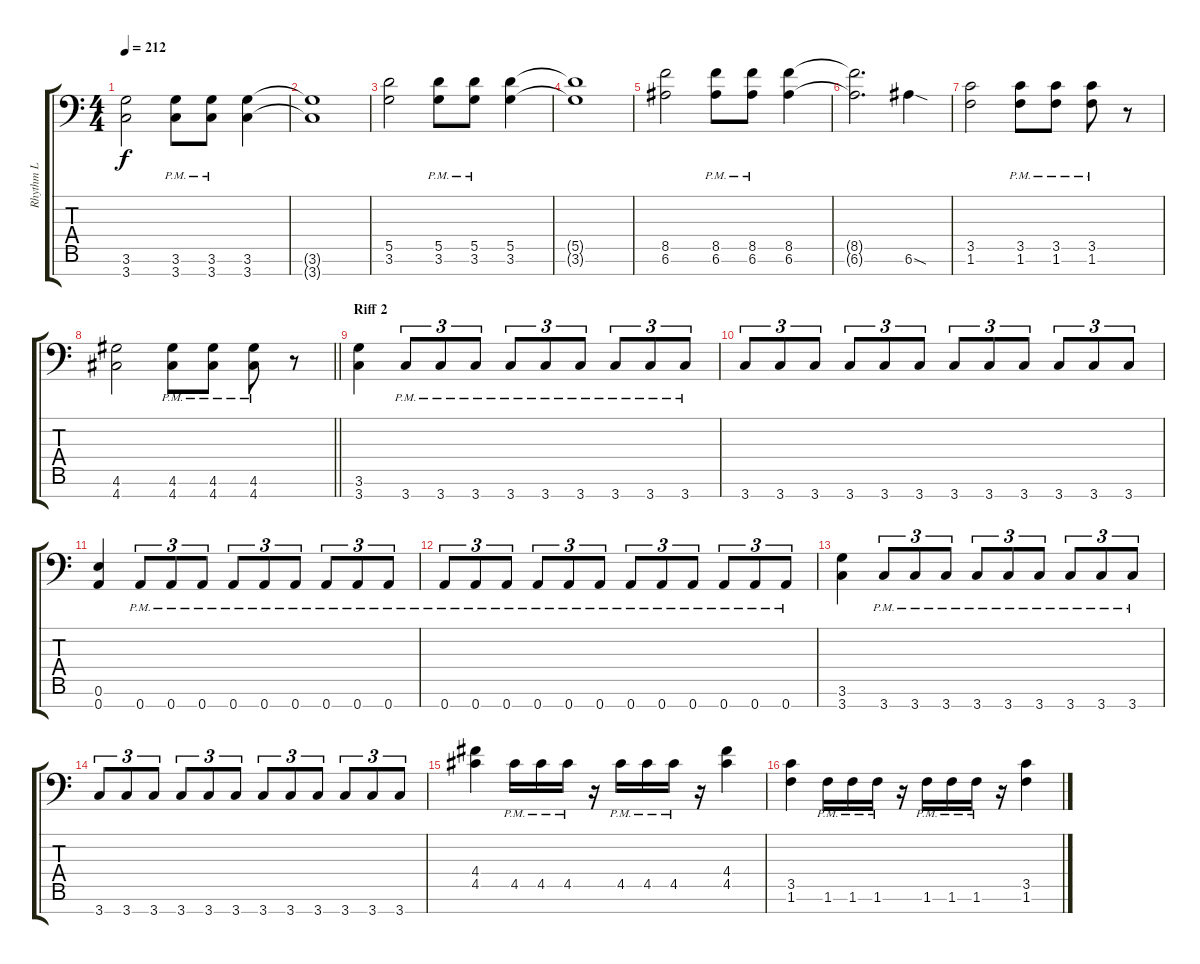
\track ("Rhythm L" "Rhythm L") {instrument distortionguitar}
\staff {score tabs}
\tuning (E4 B3 G3 D3 A2 E2 A1) {hide}
\ts (4 4)
\tempo 212
\clef f4
\ks c
(3.6 3.7).2{dy f} (3.6{pm} 3.7{pm}).8 (3.6{pm} 3.7{pm}).8 (3.6 3.7).4 |
(3.6{t} 3.7{t}).1 |
(5.5 3.6).2 (5.5{pm} 3.6{pm}).8 (5.5{pm} 3.6{pm}).8 (5.5 3.6).4 |
(5.5{t} 3.6{t}).1 |
(8.5 6.6).2 (8.5{pm} 6.6{pm}).8 (8.5{pm} 6.6{pm}).8 (8.5 6.6).4 |
(8.5{t} 6.6{t}).2{d} 6.6{sod}.4 |
(3.5 1.6).2 (3.5{pm} 1.6{pm}).8 (3.5{pm} 1.6{pm}).8 (3.5{pm} 1.6{pm}).8 r.8 |
\barLineRight lightlight
(4.6 4.7).2 (4.6{pm} 4.7{pm}).8 (4.6{pm} 4.7{pm}).8 (4.6{pm} 4.7{pm}).8 r.8 |
\section ("" "Riff 2")
(3.6 3.7).4 3.7{pm}.8{tu (3 2)} 3.7{pm}.8{tu (3 2)} 3.7{pm}.8{tu (3 2)} 3.7{pm}.8{tu (3 2)} 3.7{pm}.8{tu (3 2)} 3.7{pm}.8{tu (3 2)} 3.7{pm}.8{tu (3 2)} 3.7{pm}.8{tu (3 2)} 3.7{pm}.8{tu (3 2)} |
3.7.8{tu (3 2)} 3.7.8{tu (3 2)} 3.7.8{tu (3 2)} 3.7.8{tu (3 2)} 3.7.8{tu (3 2)} 3.7.8{tu (3 2)} 3.7.8{tu (3 2)} 3.7.8{tu (3 2)} 3.7.8{tu (3 2)} 3.7.8{tu (3 2)} 3.7.8{tu (3 2)} 3.7.8{tu (3 2)} |
(0.6 0.7).4 0.7{pm}.8{tu (3 2)} 0.7{pm}.8{tu (3 2)} 0.7{pm}.8{tu (3 2)} 0.7{pm}.8{tu (3 2)} 0.7{pm}.8{tu (3 2)} 0.7{pm}.8{tu (3 2)} 0.7{pm}.8{tu (3 2)} 0.7{pm}.8{tu (3 2)} 0.7{pm}.8{tu (3 2)} |
0.7{pm}.8{tu (3 2)} 0.7{pm}.8{tu (3 2)} 0.7{pm}.8{tu (3 2)} 0.7{pm}.8{tu (3 2)} 0.7{pm}.8{tu (3 2)} 0.7{pm}.8{tu (3 2)} 0.7{pm}.8{tu (3 2)} 0.7{pm}.8{tu (3 2)} 0.7{pm}.8{tu (3 2)} 0.7{pm}.8{tu (3 2)} 0.7{pm}.8{tu (3 2)} 0.7{pm}.8{tu (3 2)} |
(3.6 3.7).4 3.7{pm}.8{tu (3 2)} 3.7{pm}.8{tu (3 2)} 3.7{pm}.8{tu (3 2)} 3.7{pm}.8{tu (3 2)} 3.7{pm}.8{tu (3 2)} 3.7{pm}.8{tu (3 2)} 3.7{pm}.8{tu (3 2)} 3.7{pm}.8{tu (3 2)} 3.7{pm}.8{tu (3 2)} |
3.7.8{tu (3 2)} 3.7.8{tu (3 2)} 3.7.8{tu (3 2)} 3.7.8{tu (3 2)} 3.7.8{tu (3 2)} 3.7.8{tu (3 2)} 3.7.8{tu (3 2)} 3.7.8{tu (3 2)} 3.7.8{tu (3 2)} 3.7.8{tu (3 2)} 3.7.8{tu (3 2)} 3.7.8{tu (3 2)} |
(4.4 4.5).4 4.5{pm}.16 4.5{pm}.16 4.5{pm}.16 r.16 4.5{pm}.16 4.5{pm}.16 4.5{pm}.16 r.16 (4.4 4.5).4 |
(3.5 1.6).4 1.6{pm}.16 1.6{pm}.16 1.6{pm}.16 r.16 1.6{pm}.16 1.6{pm}.16 1.6{pm}.16 r.16 (3.5 1.6).4
